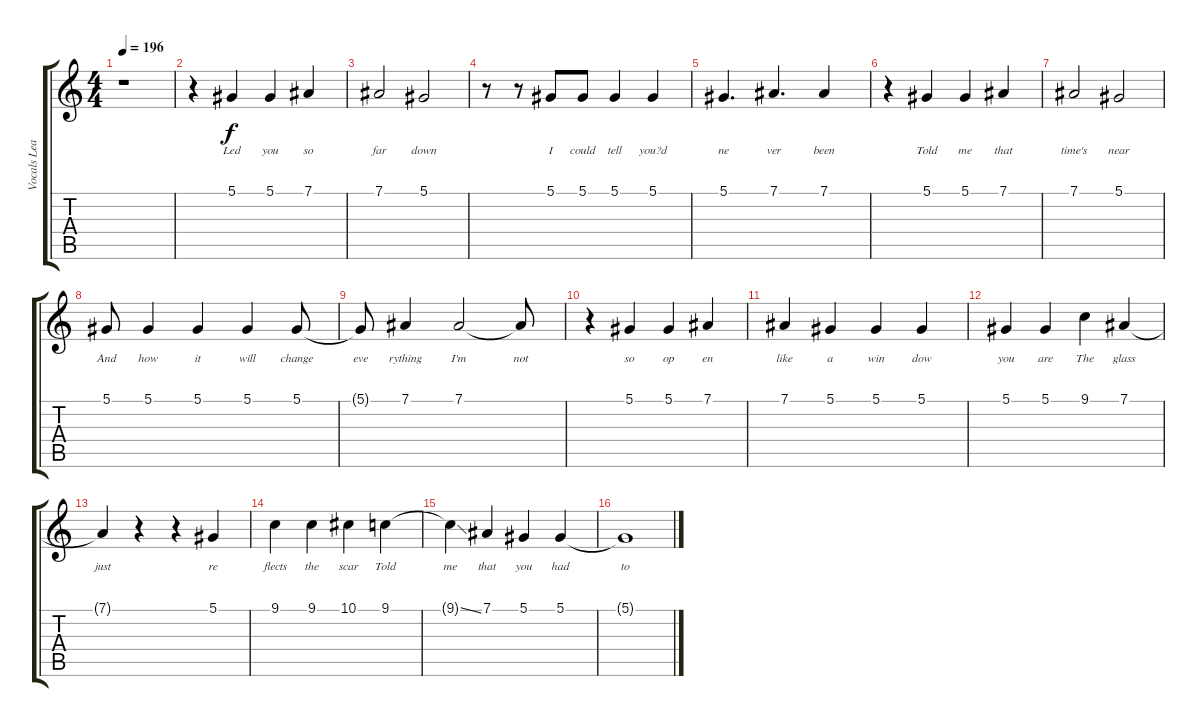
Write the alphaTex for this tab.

\track ("Vocals Lead" "Vocals Lea") {instrument altosax}
\staff {score tabs}
\tuning (Eb4 Bb3 Gb3 Db3 Ab2 Db2) {hide}
\ts (4 4)
\tempo 196
\clef g2
\ks c
r.1{dy f} |
r.4 5.1.4{lyrics (0 "Led") lyrics (1 "") lyrics (2 "") lyrics (3 "") lyrics (4 "")} 5.1.4{lyrics (0 "you") lyrics (1 "") lyrics (2 "") lyrics (3 "") lyrics (4 "")} 7.1.4{lyrics (0 "so") lyrics (1 "") lyrics (2 "") lyrics (3 "") lyrics (4 "")} |
7.1.2{lyrics (0 "far") lyrics (1 "") lyrics (2 "") lyrics (3 "") lyrics (4 "")} 5.1.2{lyrics (0 "down") lyrics (1 "") lyrics (2 "") lyrics (3 "") lyrics (4 "")} |
r.8 r.8 5.1.8{lyrics (0 "I") lyrics (1 "") lyrics (2 "") lyrics (3 "") lyrics (4 "")} 5.1.8{lyrics (0 "could") lyrics (1 "") lyrics (2 "") lyrics (3 "") lyrics (4 "")} 5.1.4{lyrics (0 "tell") lyrics (1 "") lyrics (2 "") lyrics (3 "") lyrics (4 "")} 5.1.4{lyrics (0 "you?d") lyrics (1 "") lyrics (2 "") lyrics (3 "") lyrics (4 "")} |
5.1.4{d lyrics (0 "ne") lyrics (1 "") lyrics (2 "") lyrics (3 "") lyrics (4 "")} 7.1.4{d lyrics (0 "ver") lyrics (1 "") lyrics (2 "") lyrics (3 "") lyrics (4 "")} 7.1.4{lyrics (0 "been") lyrics (1 "") lyrics (2 "") lyrics (3 "") lyrics (4 "")} |
r.4 5.1.4{lyrics (0 "Told") lyrics (1 "") lyrics (2 "") lyrics (3 "") lyrics (4 "")} 5.1.4{lyrics (0 "me") lyrics (1 "") lyrics (2 "") lyrics (3 "") lyrics (4 "")} 7.1.4{lyrics (0 "that") lyrics (1 "") lyrics (2 "") lyrics (3 "") lyrics (4 "")} |
7.1.2{lyrics (0 "time's") lyrics (1 "") lyrics (2 "") lyrics (3 "") lyrics (4 "")} 5.1.2{lyrics (0 "near") lyrics (1 "") lyrics (2 "") lyrics (3 "") lyrics (4 "")} |
5.1.8{lyrics (0 "And") lyrics (1 "") lyrics (2 "") lyrics (3 "") lyrics (4 "")} 5.1.4{lyrics (0 "how") lyrics (1 "") lyrics (2 "") lyrics (3 "") lyrics (4 "")} 5.1.4{lyrics (0 "it") lyrics (1 "") lyrics (2 "") lyrics (3 "") lyrics (4 "")} 5.1.4{lyrics (0 "will") lyrics (1 "") lyrics (2 "") lyrics (3 "") lyrics (4 "")} 5.1.8{lyrics (0 "change") lyrics (1 "") lyrics (2 "") lyrics (3 "") lyrics (4 "")} |
5.1{t}.8{lyrics (0 "eve") lyrics (1 "") lyrics (2 "") lyrics (3 "") lyrics (4 "")} 7.1.4{lyrics (0 "rything") lyrics (1 "") lyrics (2 "") lyrics (3 "") lyrics (4 "")} 7.1.2{lyrics (0 "I'm") lyrics (1 "") lyrics (2 "") lyrics (3 "") lyrics (4 "")} 7.1{t}.8{lyrics (0 "not") lyrics (1 "") lyrics (2 "") lyrics (3 "") lyrics (4 "")} |
r.4 5.1.4{lyrics (0 "so") lyrics (1 "") lyrics (2 "") lyrics (3 "") lyrics (4 "")} 5.1.4{lyrics (0 "op") lyrics (1 "") lyrics (2 "") lyrics (3 "") lyrics (4 "")} 7.1.4{lyrics (0 "en") lyrics (1 "") lyrics (2 "") lyrics (3 "") lyrics (4 "")} |
7.1.4{lyrics (0 "like") lyrics (1 "") lyrics (2 "") lyrics (3 "") lyrics (4 "")} 5.1.4{lyrics (0 "a") lyrics (1 "") lyrics (2 "") lyrics (3 "") lyrics (4 "")} 5.1.4{lyrics (0 "win") lyrics (1 "") lyrics (2 "") lyrics (3 "") lyrics (4 "")} 5.1.4{lyrics (0 "dow") lyrics (1 "") lyrics (2 "") lyrics (3 "") lyrics (4 "")} |
5.1.4{lyrics (0 "you") lyrics (1 "") lyrics (2 "") lyrics (3 "") lyrics (4 "")} 5.1.4{lyrics (0 "are") lyrics (1 "") lyrics (2 "") lyrics (3 "") lyrics (4 "")} 9.1.4{lyrics (0 "The") lyrics (1 "") lyrics (2 "") lyrics (3 "") lyrics (4 "")} 7.1.4{lyrics (0 "glass") lyrics (1 "") lyrics (2 "") lyrics (3 "") lyrics (4 "")} |
7.1{t}.4{lyrics (0 "just") lyrics (1 "") lyrics (2 "") lyrics (3 "") lyrics (4 "")} r.4 r.4 5.1.4{lyrics (0 "re") lyrics (1 "") lyrics (2 "") lyrics (3 "") lyrics (4 "")} |
9.1.4{lyrics (0 "flects") lyrics (1 "") lyrics (2 "") lyrics (3 "") lyrics (4 "")} 9.1.4{lyrics (0 "the") lyrics (1 "") lyrics (2 "") lyrics (3 "") lyrics (4 "")} 10.1.4{lyrics (0 "scar") lyrics (1 "") lyrics (2 "") lyrics (3 "") lyrics (4 "")} 9.1.4{lyrics (0 "Told") lyrics (1 "") lyrics (2 "") lyrics (3 "") lyrics (4 "")} |
9.1{ss t}.4{lyrics (0 "me") lyrics (1 "") lyrics (2 "") lyrics (3 "") lyrics (4 "")} 7.1.4{lyrics (0 "that") lyrics (1 "") lyrics (2 "") lyrics (3 "") lyrics (4 "")} 5.1.4{lyrics (0 "you") lyrics (1 "") lyrics (2 "") lyrics (3 "") lyrics (4 "")} 5.1.4{lyrics (0 "had") lyrics (1 "") lyrics (2 "") lyrics (3 "") lyrics (4 "")} |
5.1{t}.1{lyrics (0 "to") lyrics (1 "") lyrics (2 "") lyrics (3 "") lyrics (4 "")}
